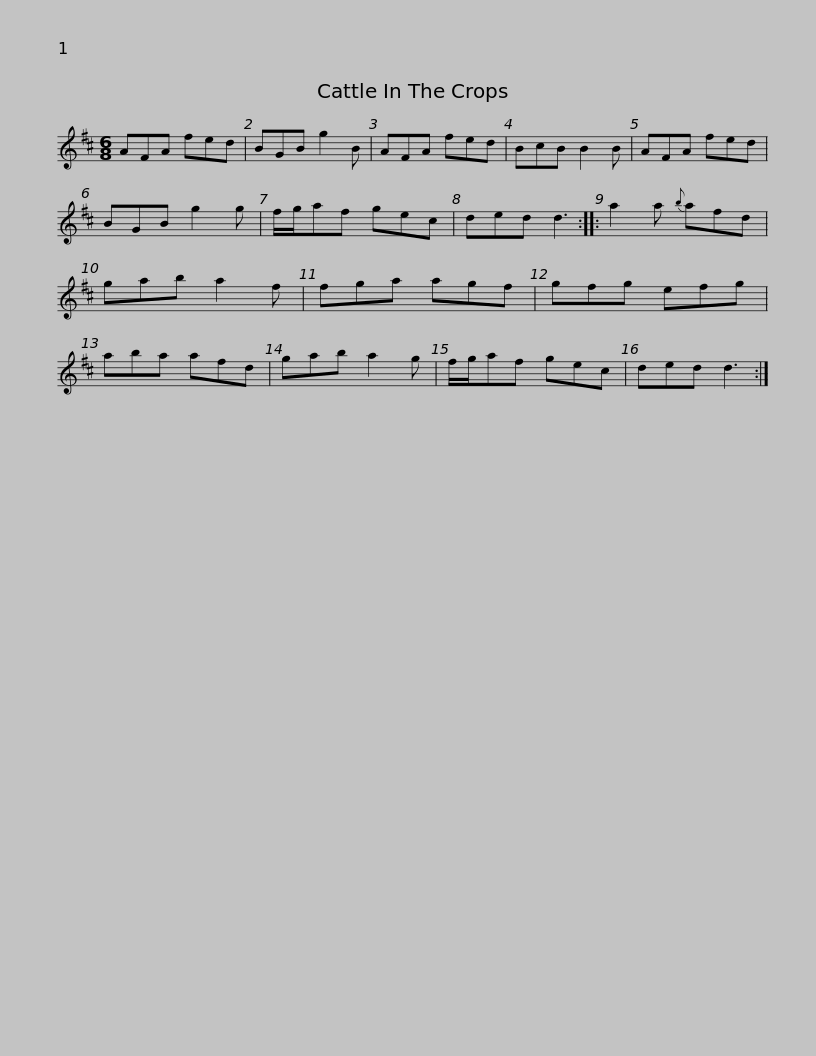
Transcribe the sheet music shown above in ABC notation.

X:1
L:1/8
M:6/8
I:linebreak $
K:D
V:1 treble
V:1
 AFA fed | BGB g2 B | AFA fed | BcB B2 B | AFA fed | %5
 BGB g2 g | f/g/af gec |$ ded d3 :: a2 a{b} afd | gab a2 f | %10
 fga agf | gfg efg | aba afd | gab a2 g |$ f/g/af gec | %15
 ded d3 :| %16
